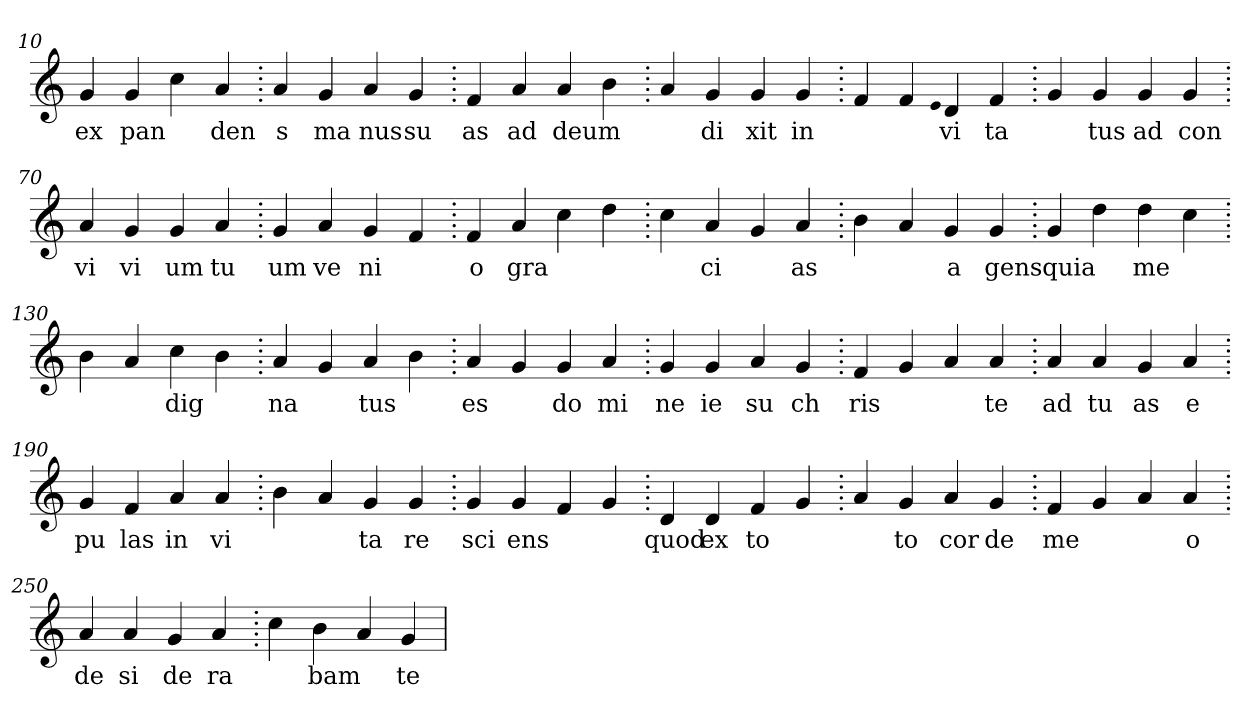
**kern	**text
*part1	*part1
*staff1	*staff1
*clefG2	*
=10.	=10.
4g	ex
4g	pan
4cc	.
4a	den
=20.	=20.
4a	s
4g	ma
4a	nus
4g	su
=30.	=30.
4f	as
4a	ad
4a	deum
4b	.
=40.	=40.
4a	.
4g	di
4g	xit
4g	in
=50.	=50.
4f	.
4f	.
qqe	.
4d	vi
4f	ta
=60.	=60.
4g	.
4g	tus
4g	ad
4g	con
=70.	=70.
4a	vi
4g	vi
4g	um
4a	tu
=80.	=80.
4g	um
4a	ve
4g	ni
4f	.
=90.	=90.
4f	o
4a	gra
4cc	.
4dd	.
=100.	=100.
4cc	.
4a	ci
4g	.
4a	as
=110.	=110.
4b	.
4a	.
4g	a
4g	gens
=120.	=120.
4g	quia
4dd	.
4dd	me
4cc	.
=130.	=130.
4b	.
4a	.
4cc	dig
4b	.
=140.	=140.
4a	na
4g	.
4a	tus
4b	.
=150.	=150.
4a	es
4g	.
4g	do
4a	mi
=160.	=160.
4g	ne
4g	ie
4a	su
4g	ch
=170.	=170.
4f	ris
4g	.
4a	.
4a	te
=180.	=180.
4a	ad
4a	tu
4g	as
4a	e
=190.	=190.
4g	pu
4f	las
4a	in
4a	vi
=200.	=200.
4b	.
4a	.
4g	ta
4g	re
=210.	=210.
4g	sci
4g	ens
4f	.
4g	.
=220.	=220.
4d	quod
4d	ex
4f	to
4g	.
=230.	=230.
4a	.
4g	to
4a	cor
4g	de
=240.	=240.
4f	me
4g	.
4a	.
4a	o
=250.	=250.
4a	de
4a	si
4g	de
4a	ra
=260.	=260.
4cc	.
4b	bam
4a	.
4g	te
=	=
*-	*-
